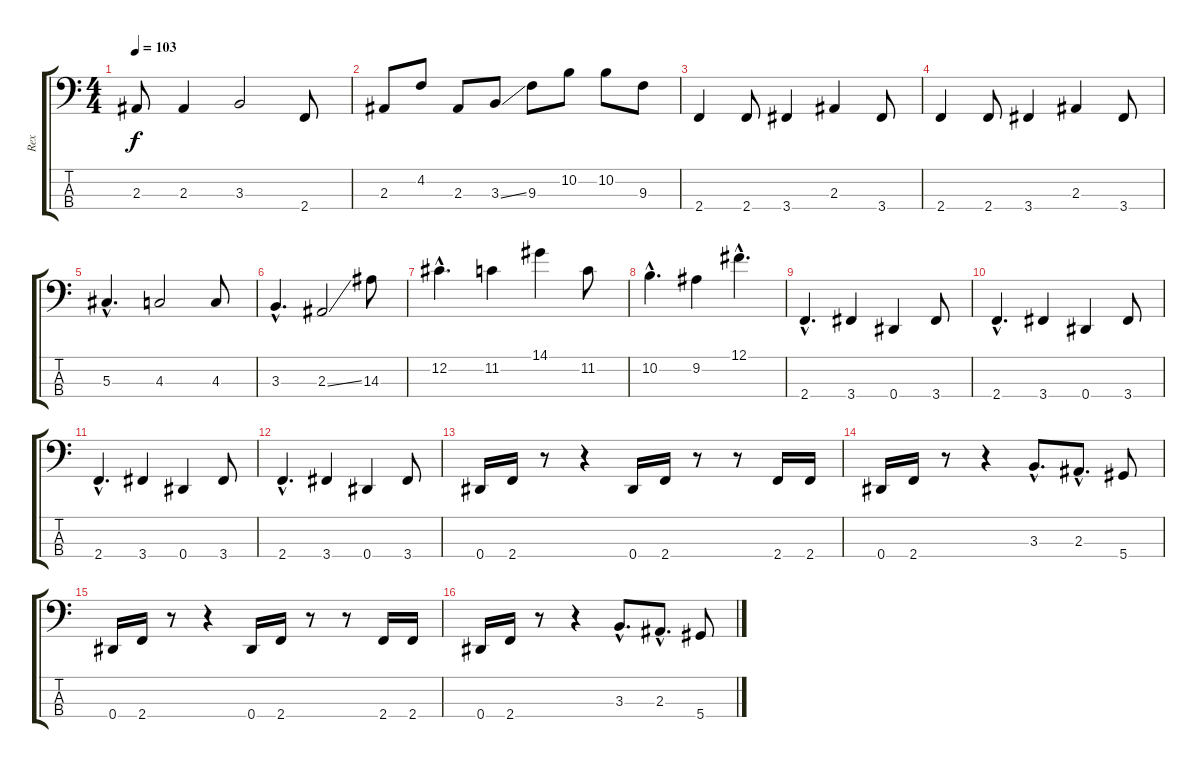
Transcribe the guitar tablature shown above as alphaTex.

\track ("Rex" "Rex") {instrument electricbasspick}
\staff {score tabs}
\tuning (Gb2 Db2 Ab1 Eb1) {hide}
\ts (4 4)
\tempo 103
\clef f4
\ks c
2.3.8{dy f} 2.3.4 3.3.2 2.4.8 |
2.3.8 4.2.8 2.3.8 3.3{ss}.8 9.3.8 10.2.8 10.2.8 9.3.8 |
2.4.4 2.4.8 3.4.4 2.3.4 3.4.8 |
2.4.4 2.4.8 3.4.4 2.3.4 3.4.8 |
5.3{hac}.4{d} 4.3.2 4.3.8 |
3.3{hac}.4{d} 2.3{ss}.2 14.3.8 |
12.2{hac}.4{d} 11.2.4 14.1.4 11.2.8 |
10.2{hac}.4{d} 9.2.4 12.1{hac}.4{d} |
2.4{hac}.4{d} 3.4.4 0.4.4 3.4.8 |
2.4{hac}.4{d} 3.4.4 0.4.4 3.4.8 |
2.4{hac}.4{d} 3.4.4 0.4.4 3.4.8 |
2.4{hac}.4{d} 3.4.4 0.4.4 3.4.8 |
0.4.16 2.4.16 r.8 r.4 0.4.16 2.4.16 r.8 r.8 2.4.16 2.4.16 |
0.4.16 2.4.16 r.8 r.4 3.3{hac}.8{d} 2.3{hac}.8{d} 5.4.8 |
0.4.16 2.4.16 r.8 r.4 0.4.16 2.4.16 r.8 r.8 2.4.16 2.4.16 |
0.4.16 2.4.16 r.8 r.4 3.3{hac}.8{d} 2.3{hac}.8{d} 5.4.8
